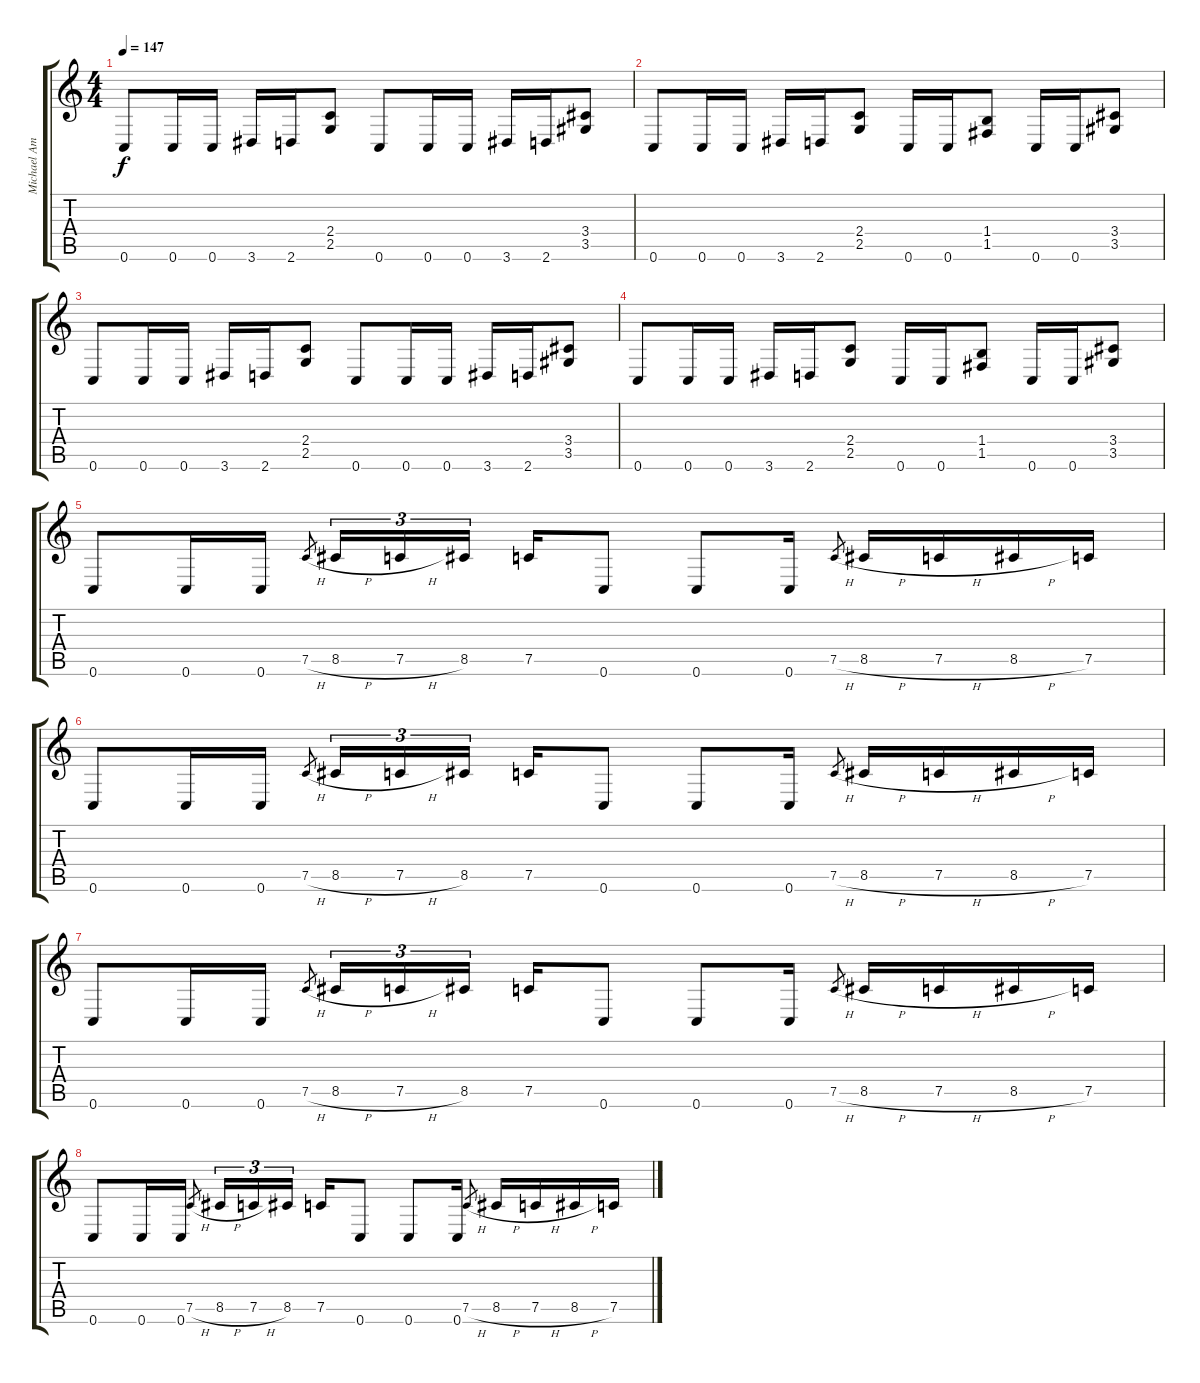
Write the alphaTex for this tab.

\track ("Michael Amott" "Michael Am") {instrument distortionguitar}
\staff {score tabs}
\tuning (C4 G3 Eb3 Bb2 F2 C2) {hide}
\ts (4 4)
\tempo 147
\clef g2
\ks c
0.6.8{dy f} 0.6.16 0.6.16 3.6.16 2.6.16 (2.4 2.5).8 0.6.8 0.6.16 0.6.16 3.6.16 2.6.16 (3.4 3.5).8 |
0.6.8 0.6.16 0.6.16 3.6.16 2.6.16 (2.4 2.5).8 0.6.16 0.6.16 (1.4 1.5).8 0.6.16 0.6.16 (3.4 3.5).8 |
0.6.8 0.6.16 0.6.16 3.6.16 2.6.16 (2.4 2.5).8 0.6.8 0.6.16 0.6.16 3.6.16 2.6.16 (3.4 3.5).8 |
0.6.8 0.6.16 0.6.16 3.6.16 2.6.16 (2.4 2.5).8 0.6.16 0.6.16 (1.4 1.5).8 0.6.16 0.6.16 (3.4 3.5).8 |
0.6.8 0.6.16 0.6.16 7.5{h}.8{gr} 8.5{h}.16{tu (3 2)} 7.5{h}.16{tu (3 2)} 8.5.16{tu (3 2)} 7.5.16 0.6.8 0.6.8 0.6.16 7.5{h}.8{gr} 8.5{h}.16 7.5{h}.16 8.5{h}.16 7.5.16 |
0.6.8 0.6.16 0.6.16 7.5{h}.8{gr} 8.5{h}.16{tu (3 2)} 7.5{h}.16{tu (3 2)} 8.5.16{tu (3 2)} 7.5.16 0.6.8 0.6.8 0.6.16 7.5{h}.8{gr} 8.5{h}.16 7.5{h}.16 8.5{h}.16 7.5.16 |
0.6.8 0.6.16 0.6.16 7.5{h}.8{gr} 8.5{h}.16{tu (3 2)} 7.5{h}.16{tu (3 2)} 8.5.16{tu (3 2)} 7.5.16 0.6.8 0.6.8 0.6.16 7.5{h}.8{gr} 8.5{h}.16 7.5{h}.16 8.5{h}.16 7.5.16 |
0.6.8 0.6.16 0.6.16 7.5{h}.8{gr} 8.5{h}.16{tu (3 2)} 7.5{h}.16{tu (3 2)} 8.5.16{tu (3 2)} 7.5.16 0.6.8 0.6.8 0.6.16 7.5{h}.8{gr} 8.5{h}.16 7.5{h}.16 8.5{h}.16 7.5.16
